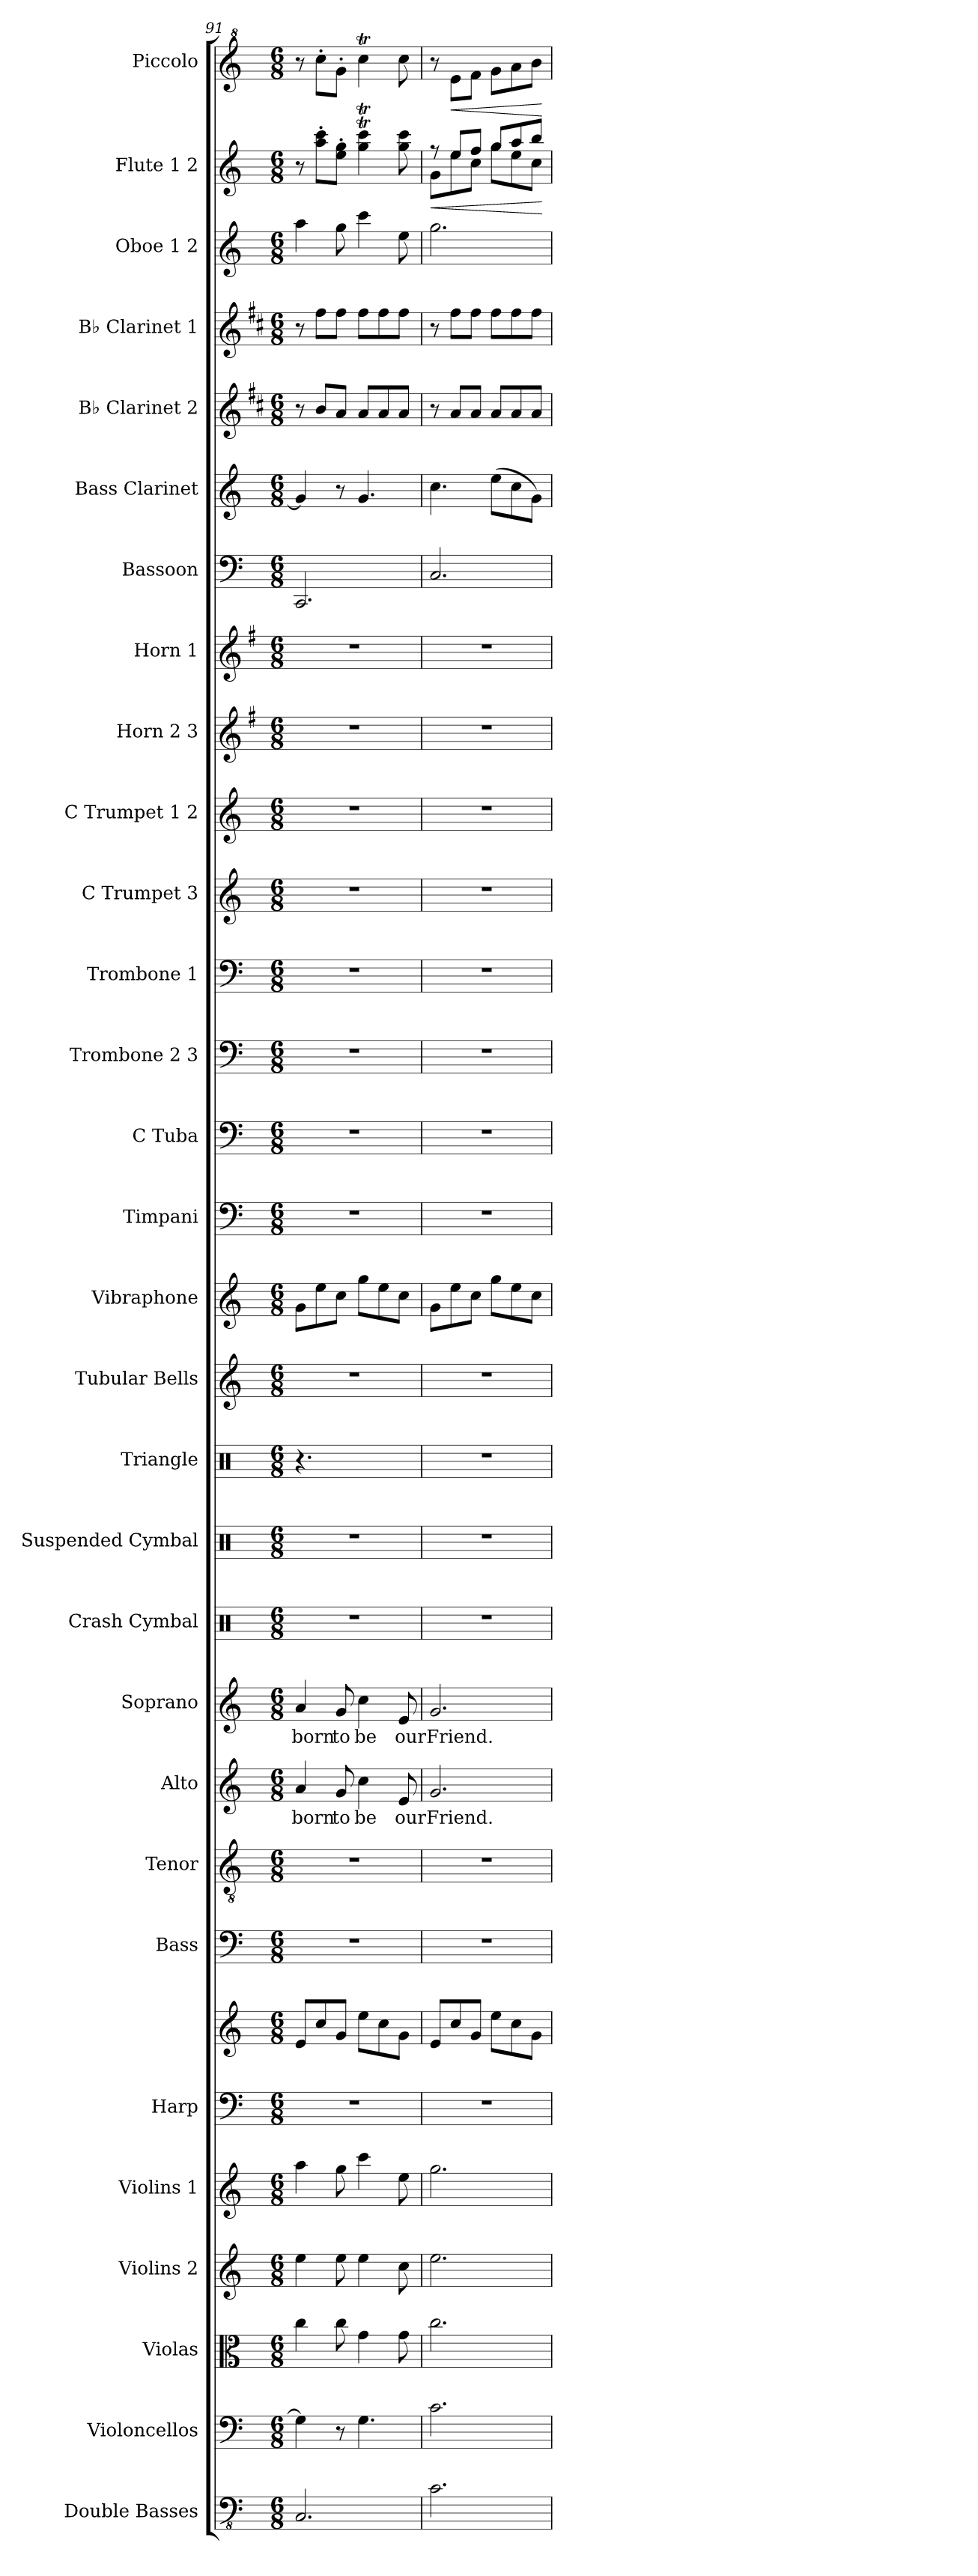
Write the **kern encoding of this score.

**kern	**kern	**kern	**kern	**kern	**kern	**kern	**kern	**kern	**kern	**text	**kern	**text	**kern	**kern	**kern	**kern	**kern	**kern	**kern	**kern	**kern	**kern	**kern	**kern	**kern	**kern	**kern	**kern	**kern	**kern	**kern	**dynam	**kern	**dynam
*part30	*part29	*part28	*part27	*part26	*part25	*part25	*part24	*part23	*part22	*part22	*part21	*part21	*part20	*part19	*part18	*part17	*part16	*part15	*part14	*part13	*part12	*part11	*part10	*part9	*part8	*part7	*part6	*part5	*part4	*part3	*part2	*part2	*part1	*part1
*staff31	*staff30	*staff29	*staff28	*staff27	*staff26	*staff25	*staff24	*staff23	*staff22	*staff22	*staff21	*staff21	*staff20	*staff19	*staff18	*staff17	*staff16	*staff15	*staff14	*staff13	*staff12	*staff11	*staff10	*staff9	*staff8	*staff7	*staff6	*staff5	*staff4	*staff3	*staff2	*staff2	*staff1	*staff1
*I"Double Basses	*I"Violoncellos	*I"Violas	*I"Violins 2	*I"Violins 1	*I"Harp	*	*I"Bass	*I"Tenor	*I"Alto	*	*I"Soprano	*	*I"Crash Cymbal	*I"Suspended Cymbal	*I"Triangle	*I"Tubular Bells	*I"Vibraphone	*I"Timpani	*I"C Tuba	*I"Trombone 2 3	*I"Trombone 1	*I"C Trumpet 3	*I"C Trumpet 1 2	*I"Horn 2 3	*I"Horn 1	*I"Bassoon	*I"Bass Clarinet	*I"B♭ Clarinet 2	*I"B♭ Clarinet 1	*I"Oboe 1 2	*I"Flute 1 2	*	*I"Piccolo	*
*I'Dbs.	*I'Vlcs.	*I'Vlas.	*I'Vlns. 2	*I'Vlns. 1	*I'Hrp.	*	*I'B.	*I'T.	*I'A.	*	*I'S.	*	*I'Cr. Cym.	*I'Susp. Cym.	*I'Trgl.	*I'Tu. Be.	*I'Vib.	*I'Timp.	*I'C Tu.	*I'Trb. 2 3	*I'Trb. 1	*I'C Tpt. 3	*I'C Tpt. 1 2	*I'Hn. 2 3	*I'Hn. 1	*I'Bsn.	*I'B. Cl.	*I'B♭ Cl. 2	*I'B♭ Cl. 1	*I'Ob. 1 2	*I'Fl. 1 2	*	*I'Picc.	*
*clefFv4	*clefF4	*clefC3	*clefG2	*clefG2	*clefF4	*clefG2	*clefF4	*clefGv2	*clefG2	*	*clefG2	*	*clefX	*clefX	*clefX	*clefG2	*	*clefF4	*clefF4	*clefF4	*clefF4	*clefG2	*clefG2	*clefG2	*clefG2	*clefF4	*	*clefG2	*clefG2	*clefG2	*clefG2	*	*clefG^2	*
*	*	*	*	*	*	*	*	*	*	*	*	*	*	*	*	*	*	*	*	*	*	*	*	*ITrd4c7	*ITrd4c7	*	*ITrd8c14	*ITrd1c2	*ITrd1c2	*	*	*	*ITrd-7c-12	*
*k[]	*k[]	*k[]	*k[]	*k[]	*k[]	*k[]	*k[]	*k[]	*k[]	*	*k[]	*	*k[]	*k[]	*k[]	*k[]	*k[]	*k[]	*k[]	*k[]	*k[]	*k[]	*k[]	*k[]	*k[]	*k[]	*k[]	*k[]	*k[]	*k[]	*k[]	*	*k[]	*
*C:	*C:	*C:	*C:	*C:	*C:	*C:	*C:	*C:	*C:	*	*C:	*	*C:	*C:	*C:	*C:	*C:	*C:	*C:	*C:	*C:	*C:	*C:	*C:	*C:	*C:	*C:	*C:	*C:	*C:	*C:	*	*C:	*
*M6/8	*M6/8	*M6/8	*M6/8	*M6/8	*M6/8	*M6/8	*M6/8	*M6/8	*M6/8	*	*M6/8	*	*M6/8	*M6/8	*M6/8	*M6/8	*M6/8	*M6/8	*M6/8	*M6/8	*M6/8	*M6/8	*M6/8	*M6/8	*M6/8	*M6/8	*M6/8	*M6/8	*M6/8	*M6/8	*M6/8	*	*M6/8	*
=91	=91	=91	=91	=91	=91	=91	=91	=91	=91	=91	=91	=91	=91	=91	=91	=91	=91	=91	=91	=91	=91	=91	=91	=91	=91	=91	=91	=91	=91	=91	=91	=91	=91	=91
2.CC/	4G\]	4cc\	4ee\	4aa\	2.r	8e/L	2.r	2.r	4a/	born	4a/	born	2.r	2.r	4.r	2.r	8g\L	2.r	2.r	2.r	2.r	2.r	2.r	2.r	2.r	2.CC/	4G/]	8r	8r	4aa\	8r	.	8r	.
.	.	.	.	.	.	8cc/	.	.	.	.	.	.	.	.	.	.	8ee\	.	.	.	.	.	.	.	.	.	.	8a/L	8ee\L	.	8aa\' 8ccc\'L	.	8cccc'\L	.
.	8r	8cc\	8ee\	8gg\	.	8g/J	.	.	8g/	to	8g/	to	.	.	.	.	8cc\J	.	.	.	.	.	.	.	.	.	8r	8g/J	8ee\J	8gg\	8ee\' 8gg\'J	.	8ggg'\J	.
.	4.G\	4g\	4ee\	4ccc\	.	8ee\L	.	.	4cc\	be	4cc\	be	.	.	4.R\	.	8gg\L	.	.	.	.	.	.	.	.	.	4.G/	8g/L	8ee\L	4ccc\	4gg\T 4ccc\T	.	4ccccT\	.
.	.	.	.	.	.	8cc\	.	.	.	.	.	.	.	.	.	.	8ee\	.	.	.	.	.	.	.	.	.	.	8g/	8ee\	.	.	.	.	.
.	.	8g\	8cc\	8ee\	.	8g\J	.	.	8e/	our	8e/	our	.	.	.	.	8cc\J	.	.	.	.	.	.	.	.	.	.	8g/J	8ee\J	8ee\	8gg\ 8ccc\	.	8cccc\	.
=92	=92	=92	=92	=92	=92	=92	=92	=92	=92	=92	=92	=92	=92	=92	=92	=92	=92	=92	=92	=92	=92	=92	=92	=92	=92	=92	=92	=92	=92	=92	=92	=92	=92	=92
!	!	!	!	!	!	!	!	!	!	!	!	!	!	!	!	!	!	!	!	!	!	!	!	!	!	!	!	!	!	!	!	!LO:HP:b	!	!
*	*	*	*	*	*	*	*	*	*	*	*	*	*	*	*	*	*	*	*	*	*	*	*	*	*	*	*	*	*	*	*^	*	*	*
2.C\	2.c\	2.cc\	2.ee\	2.gg\	2.r	8e/L	2.r	2.r	2.g/	Friend.	2.g/	Friend.	2.r	2.r	2.r	2.r	8g\L	2.r	2.r	2.r	2.r	2.r	2.r	2.r	2.r	2.C/	4.c\	8r	8r	2.gg\	8rff	8g\L	<	8r	.
!	!	!	!	!	!	!	!	!	!	!	!	!	!	!	!	!	!	!	!	!	!	!	!	!	!	!	!	!	!	!	!	!	!	!	!LO:HP:b
.	.	.	.	.	.	8cc/	.	.	.	.	.	.	.	.	.	.	8ee\	.	.	.	.	.	.	.	.	.	.	8g/L	8ee\L	.	8ee/L	8ee\	.	8eee\L	<
.	.	.	.	.	.	8g/J	.	.	.	.	.	.	.	.	.	.	8cc\J	.	.	.	.	.	.	.	.	.	.	8g/J	8ee\J	.	8ff/J	8cc\J	.	8fff\J	.
.	.	.	.	.	.	8ee\L	.	.	.	.	.	.	.	.	.	.	8gg\L	.	.	.	.	.	.	.	.	.	(8e\L	8g/L	8ee\L	.	8gg/L	8gg\L	.	8ggg\L	.
.	.	.	.	.	.	8cc\	.	.	.	.	.	.	.	.	.	.	8ee\	.	.	.	.	.	.	.	.	.	8c\	8g/	8ee\	.	8aa/	8ee\	.	8aaa\	.
.	.	.	.	.	.	8g\J	.	.	.	.	.	.	.	.	.	.	8cc\J	.	.	.	.	.	.	.	.	.	8G\J)	8g/J	8ee\J	.	8bb/J	8cc\J	.	8bbb\J	.
*	*	*	*	*	*	*	*	*	*	*	*	*	*	*	*	*	*	*	*	*	*	*	*	*	*	*	*	*	*	*	*v	*v	*	*	*
.	.	.	.	.	.	.	.	.	.	.	.	.	.	.	.	.	.	.	.	.	.	.	.	.	.	.	.	.	.	.	.	[	.	[
=	=	=	=	=	=	=	=	=	=	=	=	=	=	=	=	=	=	=	=	=	=	=	=	=	=	=	=	=	=	=	=	=	=	=
*-	*-	*-	*-	*-	*-	*-	*-	*-	*-	*-	*-	*-	*-	*-	*-	*-	*-	*-	*-	*-	*-	*-	*-	*-	*-	*-	*-	*-	*-	*-	*-	*-	*-	*-
